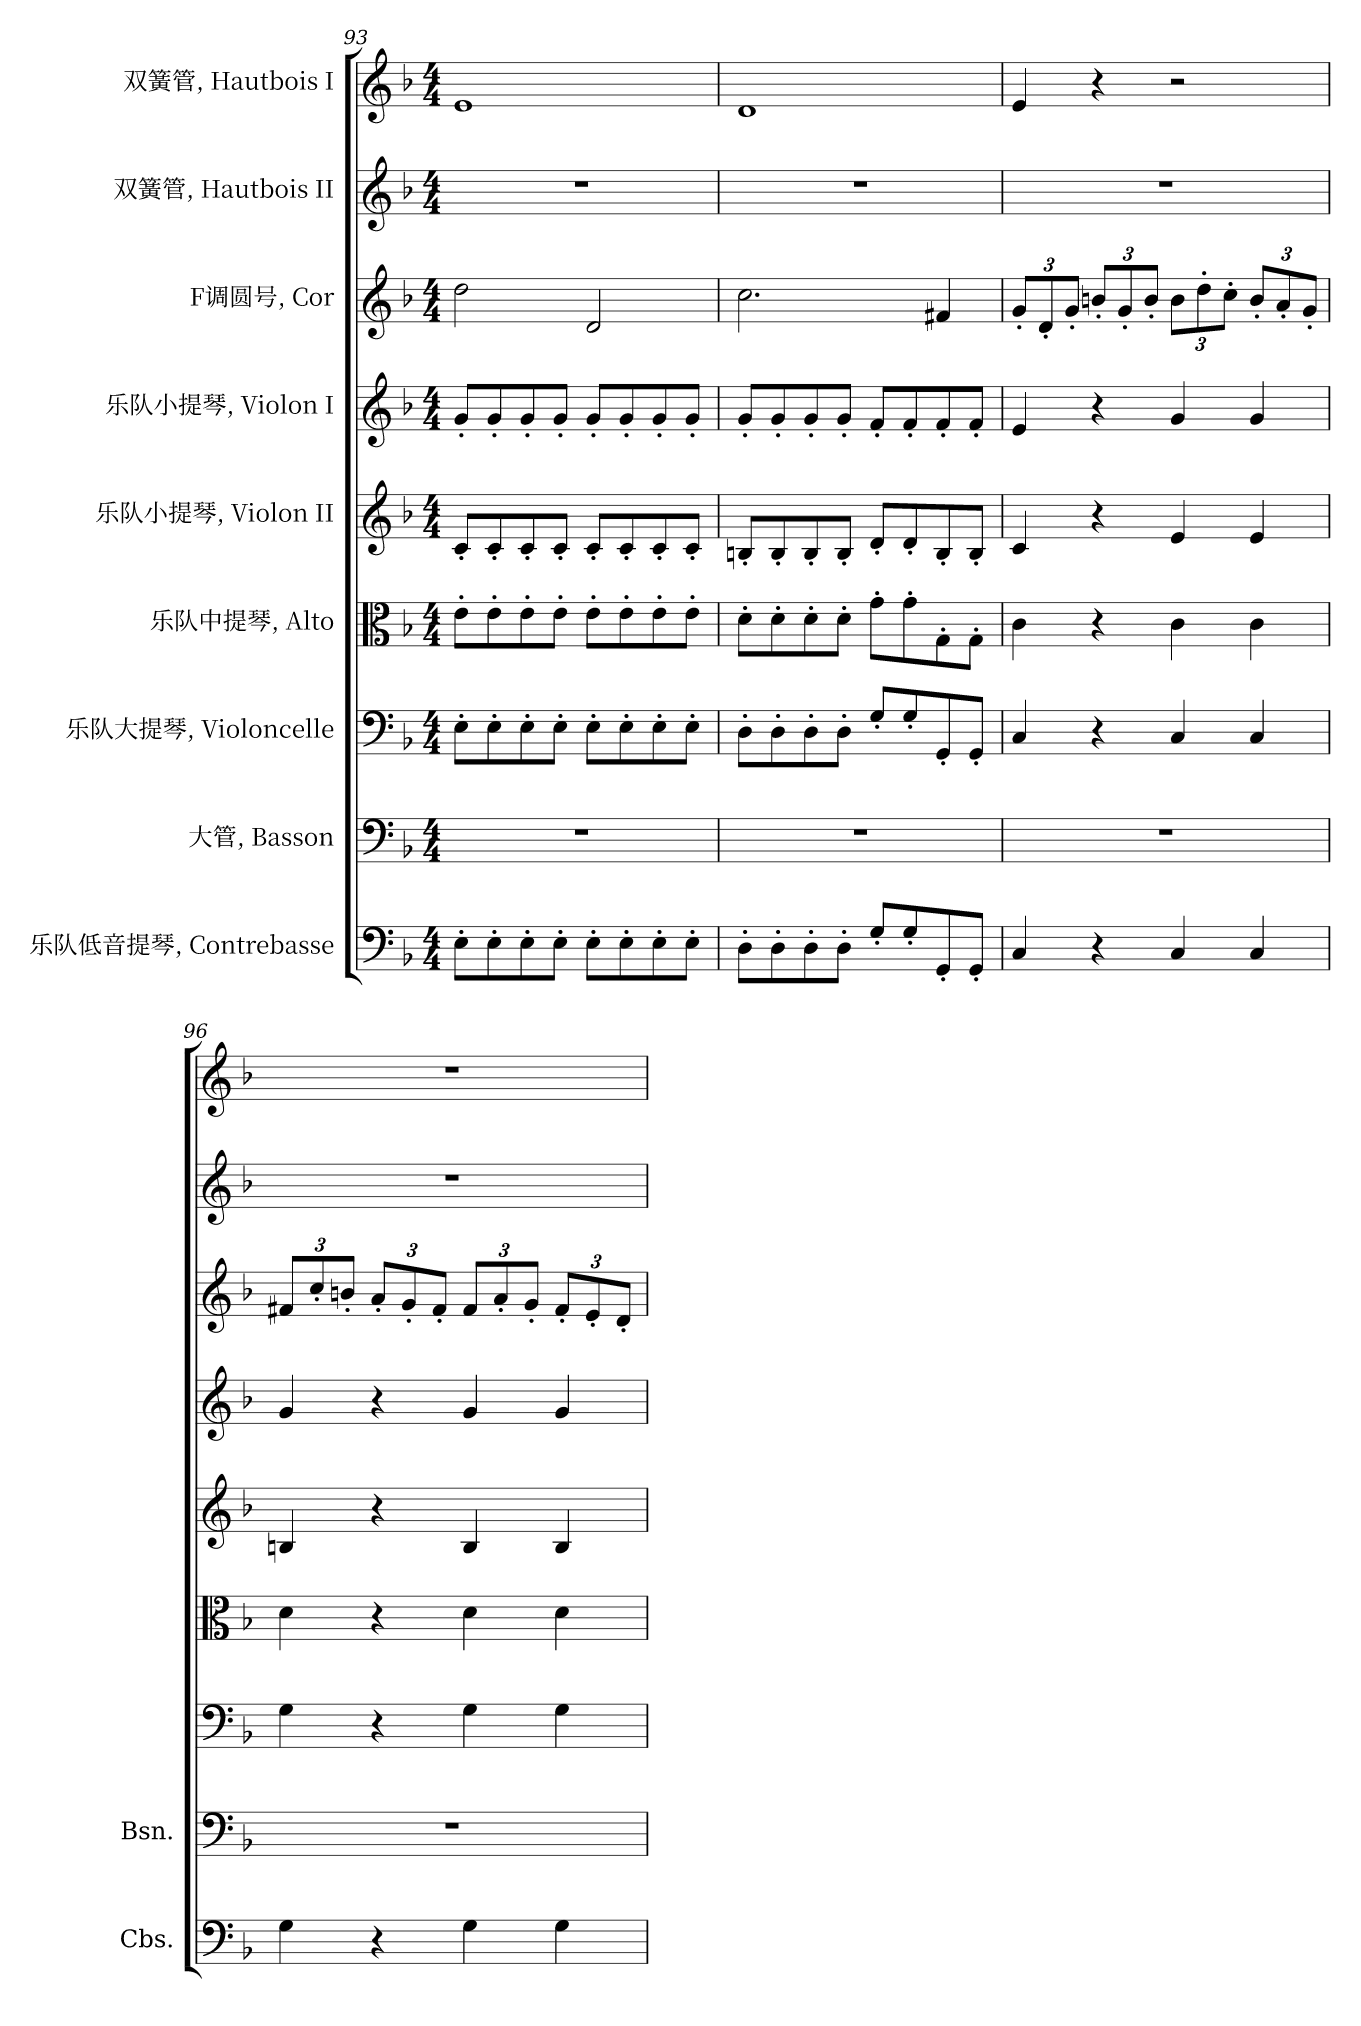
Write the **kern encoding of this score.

**kern	**kern	**kern	**kern	**kern	**kern	**kern	**kern	**kern
*part9	*part8	*part7	*part6	*part5	*part4	*part3	*part2	*part1
*staff9	*staff8	*staff7	*staff6	*staff5	*staff4	*staff3	*staff2	*staff1
*I"乐队低音提琴, Contrebasse	*I"大管, Basson	*I"乐队大提琴, Violoncelle	*I"乐队中提琴, Alto	*I"乐队小提琴, Violon II	*I"乐队小提琴, Violon I	*I"F调圆号, Cor	*I"双簧管, Hautbois II	*I"双簧管, Hautbois I
*I'Cbs.	*I'Bsn.	*	*	*	*	*	*	*
!!LO:PB:g=z
*clefF4	*clefF4	*clefF4	*clefC3	*clefG2	*clefG2	*clefG2	*clefG2	*clefG2
*ITrd7c12	*	*	*	*	*	*ITrd4c7	*	*
*k[b-]	*k[b-]	*k[b-]	*k[b-]	*k[b-]	*k[b-]	*k[b-e-]	*k[b-]	*k[b-]
*M4/4	*M4/4	*M4/4	*M4/4	*M4/4	*M4/4	*M4/4	*M4/4	*M4/4
=93	=93	=93	=93	=93	=93	=93	=93	=93
8EE'\L	1r	8E'\L	8e'\L	8c'/L	8g'/L	2g\	1r	1e
8EE'\	.	8E'\	8e'\	8c'/	8g'/	.	.	.
8EE'\	.	8E'\	8e'\	8c'/	8g'/	.	.	.
8EE'\J	.	8E'\J	8e'\J	8c'/J	8g'/J	.	.	.
8EE'\L	.	8E'\L	8e'\L	8c'/L	8g'/L	2G/	.	.
8EE'\	.	8E'\	8e'\	8c'/	8g'/	.	.	.
8EE'\	.	8E'\	8e'\	8c'/	8g'/	.	.	.
8EE'\J	.	8E'\J	8e'\J	8c'/J	8g'/J	.	.	.
=94	=94	=94	=94	=94	=94	=94	=94	=94
8DD'\L	1r	8D'\L	8d'\L	8Bn'/L	8g'/L	2.f\	1r	1d
8DD'\	.	8D'\	8d'\	8B'/	8g'/	.	.	.
8DD'\	.	8D'\	8d'\	8B'/	8g'/	.	.	.
8DD'\J	.	8D'\J	8d'\J	8B'/J	8g'/J	.	.	.
8GG'/L	.	8G'/L	8g'\L	8d'/L	8f'/L	.	.	.
8GG'/	.	8G'/	8g'\	8d'/	8f'/	.	.	.
8GGG'/	.	8GG'/	8G'\	8B'/	8f'/	4Bn/	.	.
8GGG'/J	.	8GG'/J	8G'\J	8B'/J	8f'/J	.	.	.
=95	=95	=95	=95	=95	=95	=95	=95	=95
*	*	*	*	*	*	*Xbrackettup	*	*
4CC/	1r	4C/	4c\	4c/	4e/	12c'/L	1r	4e/
.	.	.	.	.	.	12G'/	.	.
.	.	.	.	.	.	12c'/J	.	.
4r	.	4r	4r	4r	4r	12en'/L	.	4r
.	.	.	.	.	.	12c'/	.	.
.	.	.	.	.	.	12e'/J	.	.
4CC/	.	4C/	4c\	4e/	4g/	12e\L	.	2r
.	.	.	.	.	.	12g'\	.	.
.	.	.	.	.	.	12f'\J	.	.
4CC/	.	4C/	4c\	4e/	4g/	12e'/L	.	.
.	.	.	.	.	.	12d'/	.	.
.	.	.	.	.	.	12c'/J	.	.
!!LO:PB:g=z
=96	=96	=96	=96	=96	=96	=96	=96	=96
4GG\	1r	4G\	4d\	4Bn/	4g/	12Bn/L	1r	1r
.	.	.	.	.	.	12f'/	.	.
.	.	.	.	.	.	12en'/J	.	.
4r	.	4r	4r	4r	4r	12d'/L	.	.
.	.	.	.	.	.	12c'/	.	.
.	.	.	.	.	.	12B'/J	.	.
4GG\	.	4G\	4d\	4B/	4g/	12B/L	.	.
.	.	.	.	.	.	12d'/	.	.
.	.	.	.	.	.	12c'/J	.	.
4GG\	.	4G\	4d\	4B/	4g/	12B'/L	.	.
.	.	.	.	.	.	12A'/	.	.
.	.	.	.	.	.	12G'/J	.	.
=	=	=	=	=	=	=	=	=
*-	*-	*-	*-	*-	*-	*-	*-	*-
